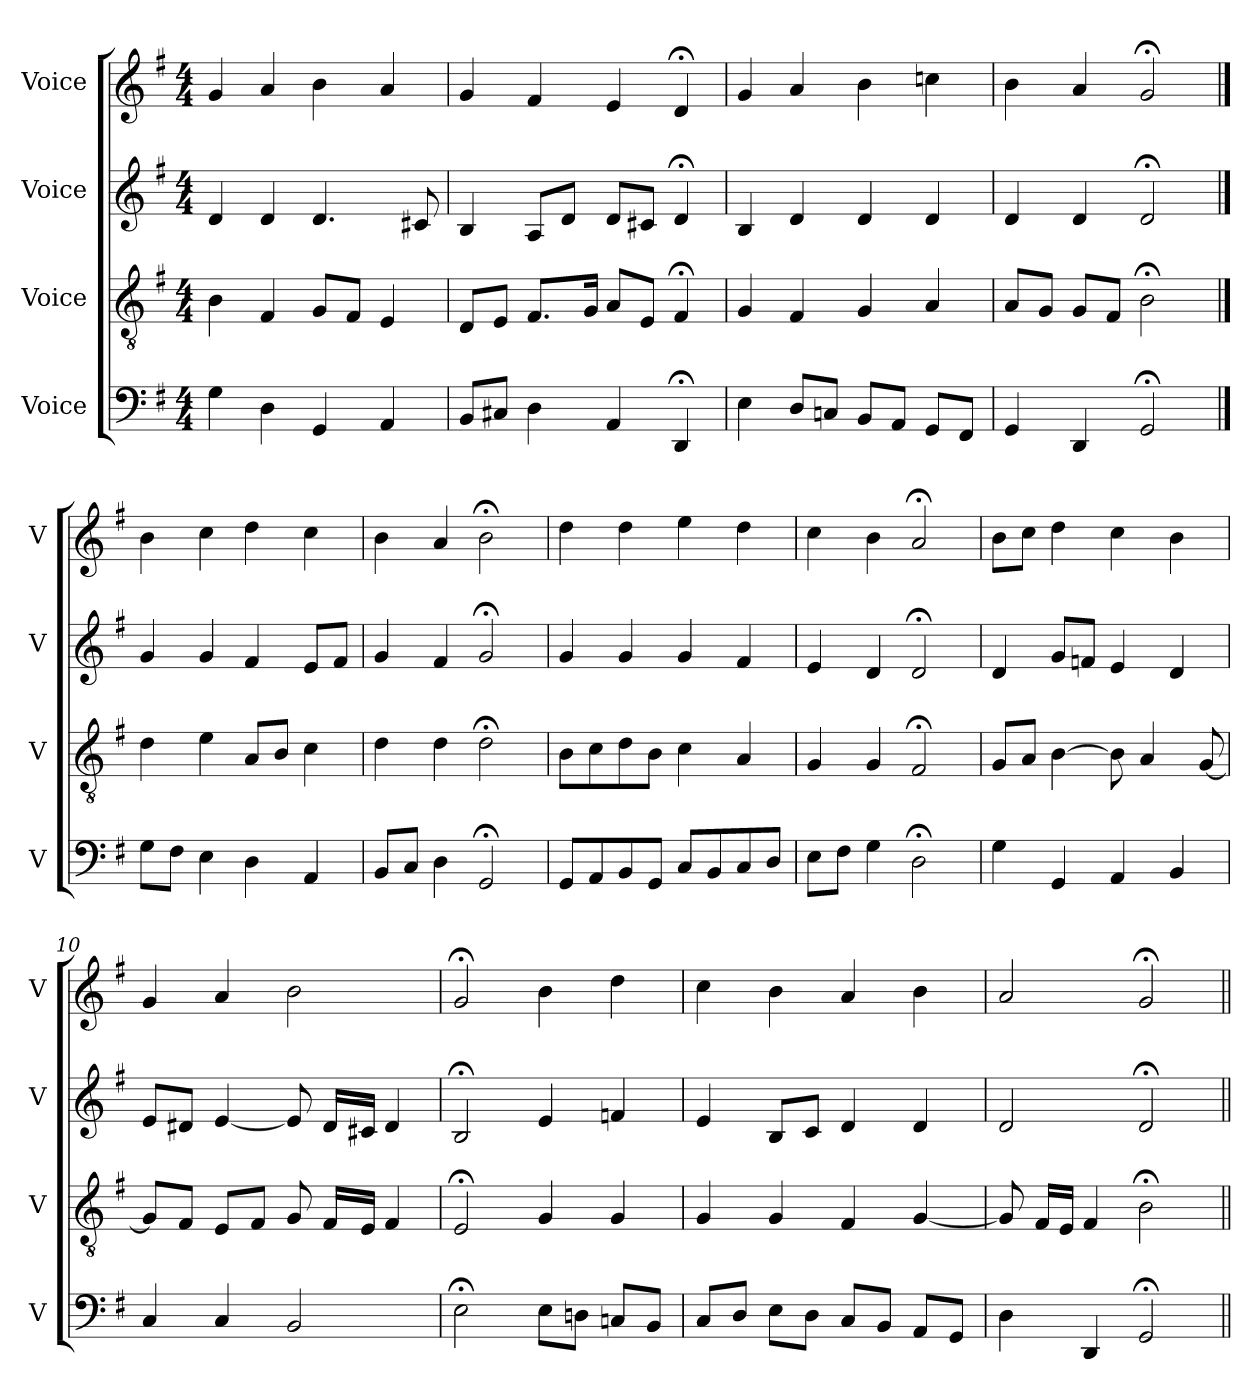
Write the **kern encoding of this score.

**kern	**kern	**kern	**kern
*part4	*part3	*part2	*part1
*staff4	*staff3	*staff2	*staff1
*I"Voice	*I"Voice	*I"Voice	*I"Voice
*I'V	*I'V	*I'V	*I'V
*clefF4	*clefGv2	*clefG2	*clefG2
*k[f#]	*k[f#]	*k[f#]	*k[f#]
*M4/4	*M4/4	*M4/4	*M4/4
*MM100	*MM100	*MM100	*MM100
=1	=1	=1	=1
4G\	4B\	4d/	4g/
4D\	4F#/	4d/	4a/
4GG/	8G/L	4.d/	4b\
.	8F#/J	.	.
4AA/	4E/	.	4a/
.	.	8c#X/	.
=2	=2	=2	=2
8BB/L	8D/L	4B/	4g/
8C#X/J	8E/J	.	.
4D\	8.F#/L	8A/L	4f#/
.	.	8d/J	.
.	16G/Jk	.	.
4AA/	8A/L	8d/L	4e/
.	8E/J	8c#X/J	.
4DD;/	4F#;/	4d;/	4d;/
=3	=3	=3	=3
4E\	4G/	4B/	4g/
8D/L	4F#/	4d/	4a/
8Cn/J	.	.	.
8BB/L	4G/	4d/	4b\
8AA/J	.	.	.
8GG/L	4A/	4d/	4ccn\
8FF#/J	.	.	.
=4	=4	=4	=4
4GG/	8A/L	4d/	4b\
.	8G/J	.	.
4DD/	8G/L	4d/	4a/
.	8F#/J	.	.
2GG;/	2B;\	2d;/	2g;/
!!LO:LB:g=z
==5	==5	==5	==5
8G\L	4d\	4g/	4b\
8F#\J	.	.	.
4E\	4e\	4g/	4cc\
4D\	8A/L	4f#/	4dd\
.	8B/J	.	.
4AA/	4c\	8e/L	4cc\
.	.	8f#/J	.
=6	=6	=6	=6
8BB/L	4d\	4g/	4b\
8C/J	.	.	.
4D\	4d\	4f#/	4a/
2GG;/	2d;\	2g;/	2b;\
=7	=7	=7	=7
8GG/L	8B\L	4g/	4dd\
8AA/	8c\	.	.
8BB/	8d\	4g/	4dd\
8GG/J	8B\J	.	.
8C/L	4c\	4g/	4ee\
8BB/	.	.	.
8C/	4A/	4f#/	4dd\
8D/J	.	.	.
=8	=8	=8	=8
8E\L	4G/	4e/	4cc\
8F#\J	.	.	.
4G\	4G/	4d/	4b\
2D;\	2F#;/	2d;/	2a;/
=9	=9	=9	=9
4G\	8G/L	4d/	8b\L
.	8A/J	.	8cc\J
4GG/	[4B\	8g/L	4dd\
.	.	8fn/J	.
4AA/	8B\]	4e/	4cc\
.	4A/	.	.
4BB/	.	4d/	4b\
.	[8G/	.	.
!!LO:LB:g=z
=10	=10	=10	=10
4C/	8G/L]	8e/L	4g/
.	8F#/J	8d#X/J	.
4C/	8E/L	[4e/	4a/
.	8F#/J	.	.
2BB/	8G/	8e/]	2b\
.	16F#/LL	16d#/LL	.
.	16E/JJ	16c#X/JJ	.
.	4F#/	4d#/	.
=11	=11	=11	=11
2E;\	2E;/	2B;/	2g;/
8E\L	4G/	4e/	4b\
8Dn\J	.	.	.
8Cn/L	4G/	4fn/	4dd\
8BB/J	.	.	.
=12	=12	=12	=12
8C/L	4G/	4e/	4cc\
8D/J	.	.	.
8E\L	4G/	8B/L	4b\
8D\J	.	8c/J	.
8C/L	4F#/	4d/	4a/
8BB/J	.	.	.
8AA/L	[4G/	4d/	4b\
8GG/J	.	.	.
=13	=13	=13	=13
4D\	8G/]	2d/	2a/
.	16F#/LL	.	.
.	16E/JJ	.	.
4DD/	4F#/	.	.
2GG;/	2B;\	2d;/	2g;/
=||	=||	=||	=||
*-	*-	*-	*-
